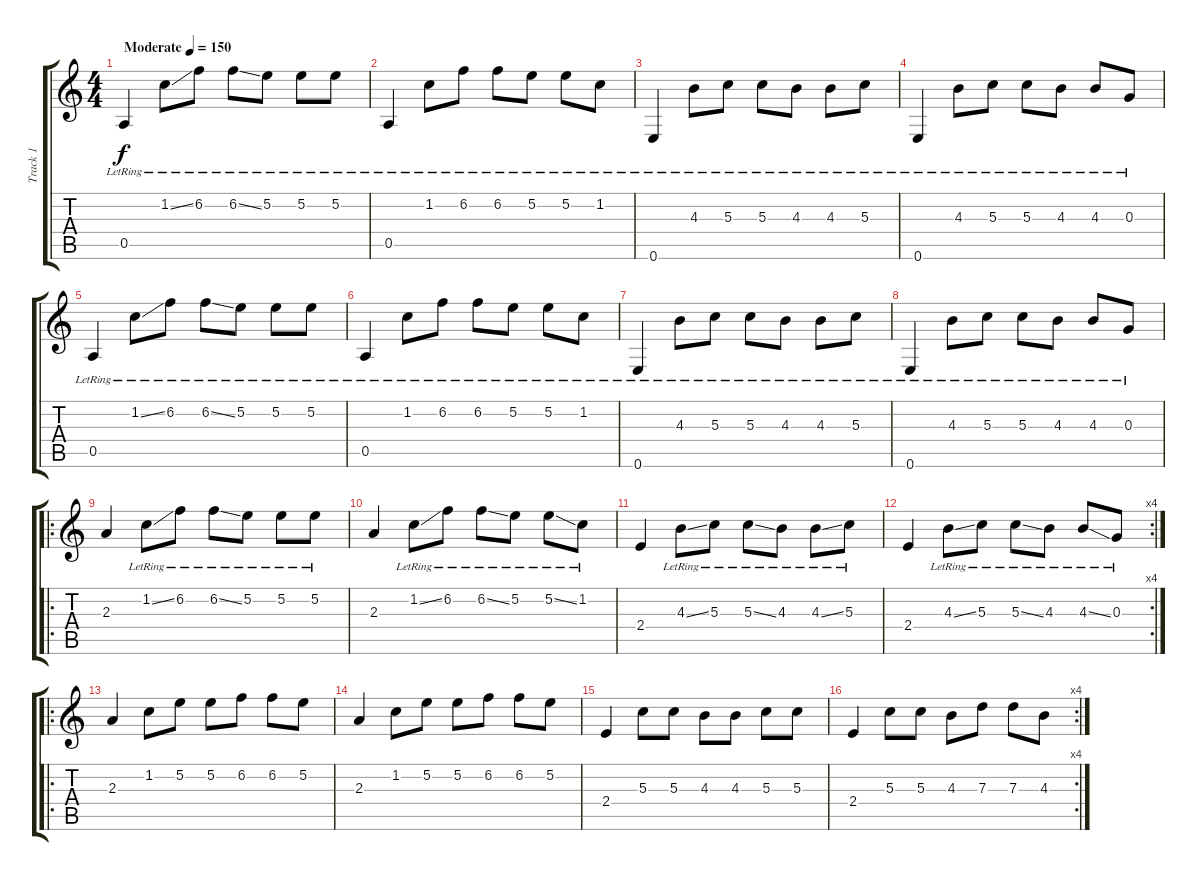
\track ("Track 1" "Track 1") {instrument overdrivenguitar}
\staff {score tabs}
\tuning (E4 B3 G3 D3 A2 E2) {hide}
\ts (4 4)
\tempo (150 "Moderate")
\clef g2
\ks c
0.5{lr}.4{dy f instrument overdrivenguitar} 1.2{ss lr}.8 6.2{lr}.8 6.2{ss lr}.8 5.2{lr}.8 5.2{lr}.8 5.2{lr}.8 |
0.5{lr}.4 1.2{lr}.8 6.2{lr}.8 6.2{lr}.8 5.2{lr}.8 5.2{lr}.8 1.2{lr}.8 |
0.6{lr}.4 4.3{lr}.8 5.3{lr}.8 5.3{lr}.8 4.3{lr}.8 4.3{lr}.8 5.3{lr}.8 |
0.6{lr}.4 4.3{lr}.8 5.3{lr}.8 5.3{lr}.8 4.3{lr}.8 4.3{lr}.8 0.3{lr}.8 |
0.5{lr}.4 1.2{ss lr}.8 6.2{lr}.8 6.2{ss lr}.8 5.2{lr}.8 5.2{lr}.8 5.2{lr}.8 |
0.5{lr}.4 1.2{lr}.8 6.2{lr}.8 6.2{lr}.8 5.2{lr}.8 5.2{lr}.8 1.2{lr}.8 |
0.6{lr}.4 4.3{lr}.8 5.3{lr}.8 5.3{lr}.8 4.3{lr}.8 4.3{lr}.8 5.3{lr}.8 |
0.6{lr}.4 4.3{lr}.8 5.3{lr}.8 5.3{lr}.8 4.3{lr}.8 4.3{lr}.8 0.3{lr}.8 |
\ro
2.3.4 1.2{ss lr}.8 6.2{lr}.8 6.2{ss lr}.8 5.2{lr}.8 5.2{lr}.8 5.2{lr}.8 |
2.3.4 1.2{ss lr}.8 6.2{lr}.8 6.2{ss lr}.8 5.2{lr}.8 5.2{ss lr}.8 1.2{lr}.8 |
2.4.4 4.3{ss lr}.8 5.3{lr}.8 5.3{ss lr}.8 4.3{lr}.8 4.3{ss lr}.8 5.3{lr}.8 |
\rc 4
2.4.4 4.3{ss lr}.8 5.3{lr}.8 5.3{ss lr}.8 4.3{lr}.8 4.3{ss lr}.8 0.3{lr}.8 |
\ro
2.3.4 1.2.8 5.2.8 5.2.8 6.2.8 6.2.8 5.2.8 |
2.3.4 1.2.8 5.2.8 5.2.8 6.2.8 6.2.8 5.2.8 |
2.4.4 5.3.8 5.3.8 4.3.8 4.3.8 5.3.8 5.3.8 |
\rc 4
2.4.4 5.3.8 5.3.8 4.3.8 7.3.8 7.3.8 4.3.8
